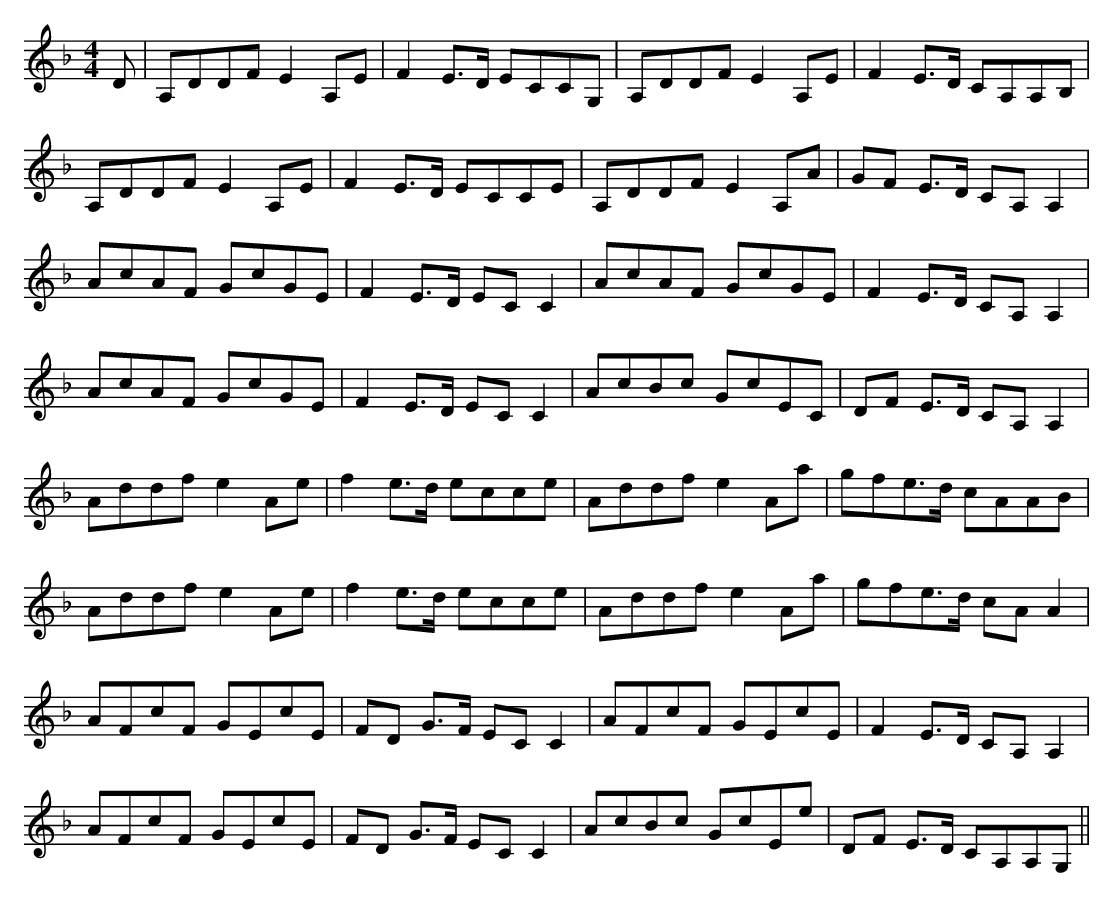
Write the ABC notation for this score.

X:1
M:4/4
K:Dmin
D|A,DDFE2A,E|F2E>D ECCG,|A,DDFE2A,E|F2E>D CA,A,B,|
A,DDFE2A,E|F2E>D ECCE|A,DDFE2A,A|GF E>D CA,A,2|
AcAF GcGE|F2E>D ECC2|AcAF GcGE|F2E>D CA,A,2|
AcAF GcGE|F2E>D ECC2,|AcBc GcEC|DF E>D CA,A,2|
Addfe2Ae|f2e>d ecce|Addfe2Aa|gfe>d cAAB|
Addfe2Ae|f2e>d ecce|Addfe2Aa|gfe>d cAA2|
AFcF GEcE|FD G>F ECC2|AFcF GEcE|F2E>D CA,A,2|
AFcF GEcE|FD G>F ECC2|AcBc GcEe|DF E>D CA,A,G,||
